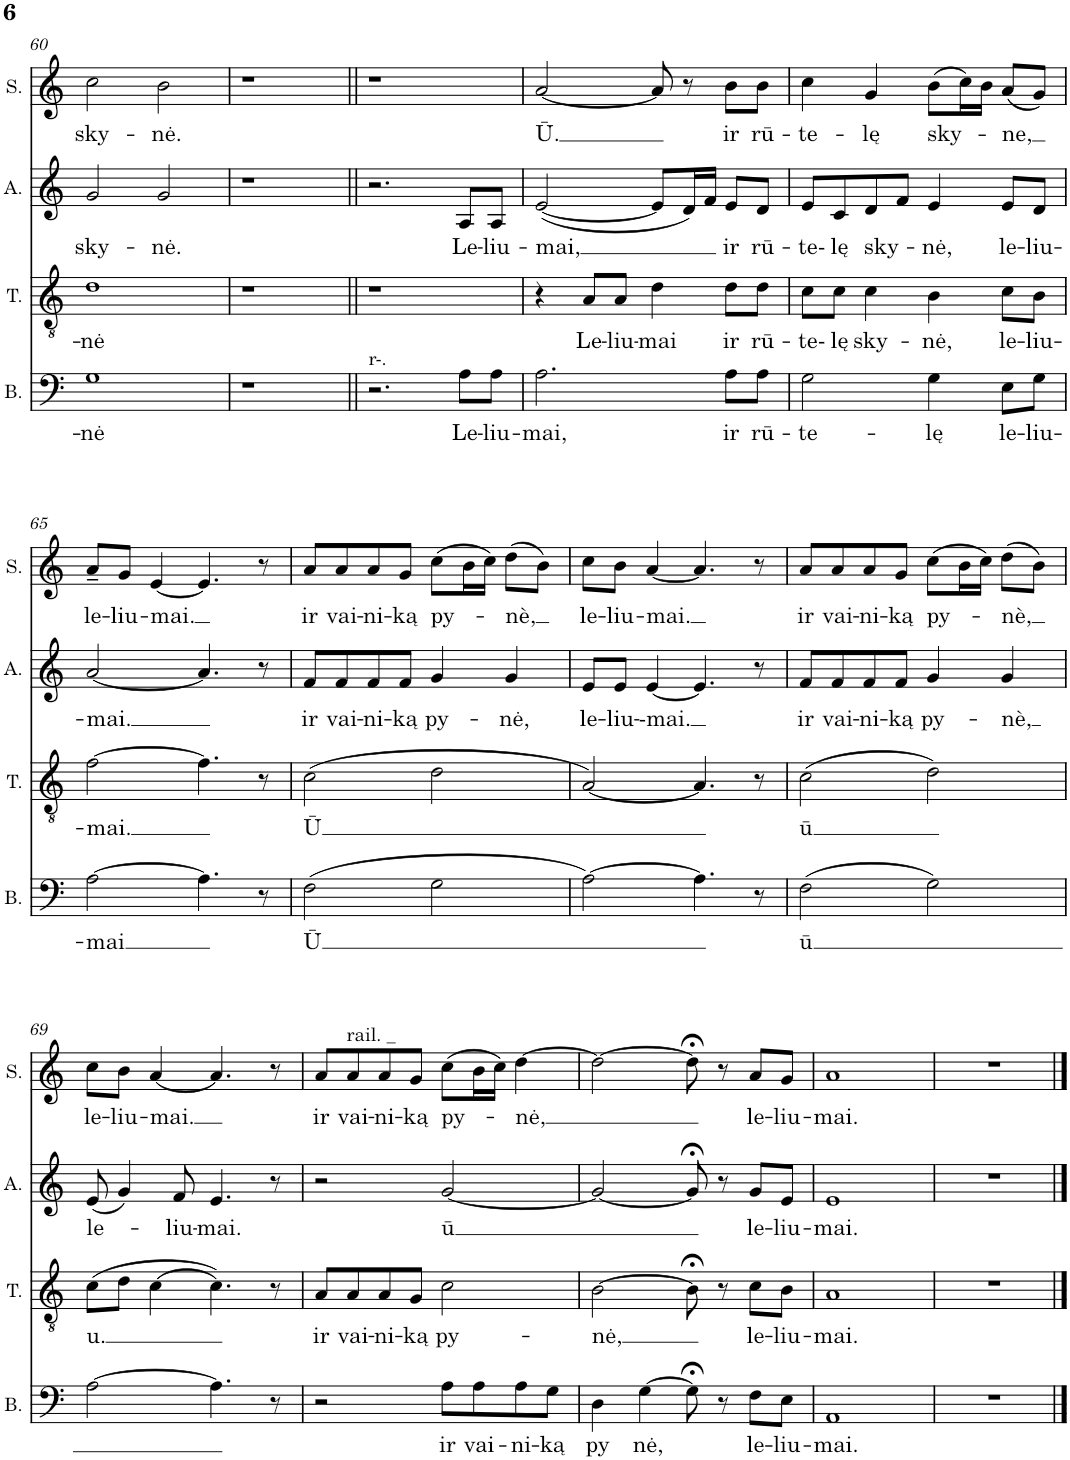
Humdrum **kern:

**kern	**text	**kern	**text	**kern	**text	**kern	**text
*part4	*part4	*part3	*part3	*part2	*part2	*part1	*part1
*staff4	*staff4	*staff3	*staff3	*staff2	*staff2	*staff1	*staff1
*I"Basso	*	*I"Tenore	*	*I"Contralto	*	*I"Soprano	*
*I'B.	*	*I'T.	*	*	*	*I'S.	*
!!LO:PB:g=z
*clefF4	*	*clefGv2	*	*clefG2	*	*clefG2	*
*k[]	*	*k[]	*	*k[]	*	*k[]	*
*M4/4	*	*M4/4	*	*M4/4	*	*M4/4	*
=60	=60	=60	=60	=60	=60	=60	=60
!	!LO:LY:b	!	!LO:LY:b	!	!LO:LY:b	!	!LO:LY:b
1G	-nė	1d	-nė	2g/	sky-	2cc\	sky-
!	!	!	!	!	!LO:LY:b	!	!LO:LY:b
.	.	.	.	2g/	-nė.	2b\	-nė.
=61	=61	=61	=61	=61	=61	=61	=61
1r	.	1r	.	1r	.	1r	.
=62||	=62||	=62||	=62||	=62||	=62||	=62||	=62||
!LO:TX:a:t=r-.	!	!	!	!	!	!	!
2.r	.	1r	.	2.r	.	1r	.
!	!LO:LY:b	!	!	!	!LO:LY:b	!	!
8A\L	Le-	.	.	8A/L	Le-	.	.
!	!LO:LY:b	!	!	!	!LO:LY:b	!	!
8A\J	-liu-	.	.	8A/J	-liu-	.	.
=63	=63	=63	=63	=63	=63	=63	=63
!	!LO:LY:b	!	!	!	!LO:LY:b	!	!LO:LY:b
2.A\	-mai,	4r	.	([2e/	-mai,	[2a/	Ū.
!	!	!	!LO:LY:b	!	!	!	!
.	.	8A/L	Le-	.	.	.	.
!	!	!	!LO:LY:b	!	!	!	!
.	.	8A/J	-liu-	.	.	.	.
!	!	!	!LO:LY:b	!	!	!	!
.	.	4d\	-mai	8e/L]	.	8a/]	.
.	.	.	.	16d/L)	.	8r	.
.	.	.	.	16f/JJ	.	.	.
!	!LO:LY:b	!	!LO:LY:b	!	!LO:LY:b	!	!LO:LY:b
8A\L	ir	8d\L	ir	8e/L	ir	8b\L	ir
!	!LO:LY:b	!	!LO:LY:b	!	!LO:LY:b	!	!LO:LY:b
8A\J	rū-	8d\J	rū-	8d/J	rū-	8b\J	rū-
=64	=64	=64	=64	=64	=64	=64	=64
!	!LO:LY:b	!	!LO:LY:b	!	!LO:LY:b	!	!LO:LY:b
2G\	te-	8c\L	te-	8e/L	te-	4cc\	-te-
!	!	!	!LO:LY:b	!	!LO:LY:b	!	!
.	.	8c\J	-lę	8c/	-lę	.	.
!	!	!	!LO:LY:b	!	!LO:LY:b	!	!LO:LY:b
.	.	4c\	sky-	8d/	sky-	4g/	-lę
.	.	.	.	8f/J	.	.	.
!	!LO:LY:b	!	!LO:LY:b	!	!LO:LY:b	!	!LO:LY:b
4G\	-lę	4B\	-nė,	4e/	-nė,	(8b\L	sky-
.	.	.	.	.	.	16cc\L)	.
.	.	.	.	.	.	16b\JJ	.
!	!LO:LY:b	!	!LO:LY:b	!	!LO:LY:b	!	!LO:LY:b
8E\L	le-	8c\L	le-	8e/L	le-	(8a/L	-ne,
!	!LO:LY:b	!	!LO:LY:b	!	!LO:LY:b	!	!
8G\J	-liu-	8B\J	-liu-	8d/J	-liu-	8g/J)	.
!!LO:LB:g=z
=65	=65	=65	=65	=65	=65	=65	=65
!	!LO:LY:b	!	!LO:LY:b	!	!LO:LY:b	!	!LO:LY:b
[2A\	-mai	[2f\	mai.	[2a/	-mai.	8a~/L	le-
!	!	!	!	!	!	!	!LO:LY:b
.	.	.	.	.	.	8g/J	-liu-
!	!	!	!	!	!	!	!LO:LY:b
.	.	.	.	.	.	[4e/	-mai.
4.A\]	.	4.f\]	.	4.a/]	.	4.e/]	.
8r	.	8r	.	8r	.	8r	.
=66	=66	=66	=66	=66	=66	=66	=66
!	!LO:LY:b	!	!LO:LY:b	!	!LO:LY:b	!	!LO:LY:b
(2F\	Ū	(2c\	Ū	8f/L	ir	8a/L	ir
!	!	!	!	!	!LO:LY:b	!	!LO:LY:b
.	.	.	.	8f/	vai-	8a/	vai-
!	!	!	!	!	!LO:LY:b	!	!LO:LY:b
.	.	.	.	8f/	-ni-	8a/	-ni-
!	!	!	!	!	!LO:LY:b	!	!LO:LY:b
.	.	.	.	8f/J	-ką	8g/J	-ką
!	!	!	!	!	!LO:LY:b	!	!LO:LY:b
2G\	.	2d\	.	4g/	py-	(8cc\L	py-
.	.	.	.	.	.	16b\L	.
.	.	.	.	.	.	16cc\JJ)	.
!	!	!	!	!	!LO:LY:b	!	!LO:LY:b
.	.	.	.	4g/	-nė,	(8dd\L	-nè,
.	.	.	.	.	.	8b\J)	.
=67	=67	=67	=67	=67	=67	=67	=67
!	!	!	!	!	!LO:LY:b	!	!LO:LY:b
[2A\)	.	[2A/)	.	8e/L	le-	8cc\L	le-
!	!	!	!	!	!LO:LY:b	!	!LO:LY:b
.	.	.	.	8e/J	-liu-	8b\J	-liu-
!	!	!	!	!	!LO:LY:b	!	!LO:LY:b
.	.	.	.	[4e/	--mai.	[4a/	-mai.
4.A\]	.	4.A/]	.	4.e/]	.	4.a/]	.
8r	.	8r	.	8r	.	8r	.
=68	=68	=68	=68	=68	=68	=68	=68
!	!LO:LY:b	!	!LO:LY:b	!	!LO:LY:b	!	!LO:LY:b
(2F\	ū	(2c\	ū	8f/L	ir	8a/L	ir
!	!	!	!	!	!LO:LY:b	!	!LO:LY:b
.	.	.	.	8f/	vai-	8a/	vai-
!	!	!	!	!	!LO:LY:b	!	!LO:LY:b
.	.	.	.	8f/	-ni-	8a/	-ni-
!	!	!	!	!	!LO:LY:b	!	!LO:LY:b
.	.	.	.	8f/J	-ką	8g/J	-ką
!	!	!	!	!	!LO:LY:b	!	!LO:LY:b
2G\)	.	2d\)	.	4g/	py-	(8cc\L	py-
.	.	.	.	.	.	16b\L	.
.	.	.	.	.	.	16cc\JJ)	.
!	!	!	!	!	!LO:LY:b	!	!LO:LY:b
.	.	.	.	4g/	-nè,	(8dd\L	-nè,
.	.	.	.	.	.	8b\J)	.
!!LO:LB:g=z
=69	=69	=69	=69	=69	=69	=69	=69
!	!	!	!LO:LY:b	!	!LO:LY:b	!	!LO:LY:b
[2A\	.	(8c\L	u.	(8e/	le-	8cc\L	le-
!	!	!	!	!	!	!	!LO:LY:b
.	.	8d\J	.	4g/)	.	8b\J	-liu-
!	!	!	!	!	!	!	!LO:LY:b
.	.	[4c\	.	.	.	[4a/	-mai.
!	!	!	!	!	!LO:LY:b	!	!
.	.	.	.	8f/	-liu-	.	.
!	!	!	!	!	!LO:LY:b	!	!
4.A\]	.	4.c\])	.	4.e/	-mai.	4.a/]	.
8r	.	8r	.	8r	.	8r	.
=70	=70	=70	=70	=70	=70	=70	=70
!	!	!	!LO:LY:b	!	!	!	!LO:LY:b
2r	.	8A/L	ir	2r	.	8a/L	ir
!	!	!	!	!	!	!LO:TX:a:t=rail. _	!
!	!	!	!LO:LY:b	!	!	!	!LO:LY:b
.	.	8A/	vai-	.	.	8a/	vai-
!	!	!	!LO:LY:b	!	!	!	!LO:LY:b
.	.	8A/	-ni-	.	.	8a/	-ni-
!	!	!	!LO:LY:b	!	!	!	!LO:LY:b
.	.	8G/J	-ką	.	.	8g/J	-ką
!	!LO:LY:b	!	!LO:LY:b	!	!LO:LY:b	!	!LO:LY:b
8A\L	ir	2c\	py-	[2g/	ū	(8cc\L	py-
!	!LO:LY:b	!	!	!	!	!	!
8A\	vai-	.	.	.	.	16b\L	.
.	.	.	.	.	.	16cc\JJ)	.
!	!LO:LY:b	!	!	!	!	!	!LO:LY:b
8A\	-ni-	.	.	.	.	[4dd\	-nė,
!	!LO:LY:b	!	!	!	!	!	!
8G\J	-ką	.	.	.	.	.	.
=71	=71	=71	=71	=71	=71	=71	=71
!	!LO:LY:b	!	!LO:LY:b	!	!	!	!
4D\	py	[2B\	-nė,	2g/_	.	2dd\_	.
!	!LO:LY:b	!	!	!	!	!	!
[4G\	-nė,	.	.	.	.	.	.
8G;<\]	.	8B;<\]	.	8g;</]	.	8dd;<\]	.
8r	.	8r	.	8r	.	8r	.
!	!LO:LY:b	!	!LO:LY:b	!	!LO:LY:b	!	!LO:LY:b
8F\L	le-	8c\L	le-	8g/L	le-	8a/L	le-
!	!LO:LY:b	!	!LO:LY:b	!	!LO:LY:b	!	!LO:LY:b
8E\J	-liu-	8B\J	-liu-	8e/J	-liu-	8g/J	-liu-
=72	=72	=72	=72	=72	=72	=72	=72
!	!LO:LY:b	!	!LO:LY:b	!	!LO:LY:b	!	!LO:LY:b
1AA	-mai.	1A	-mai.	1e	-mai.	1a	-mai.
=73	=73	=73	=73	=73	=73	=73	=73
1r	.	1r	.	1r	.	1r	.
==	==	==	==	==	==	==	==
*-	*-	*-	*-	*-	*-	*-	*-
